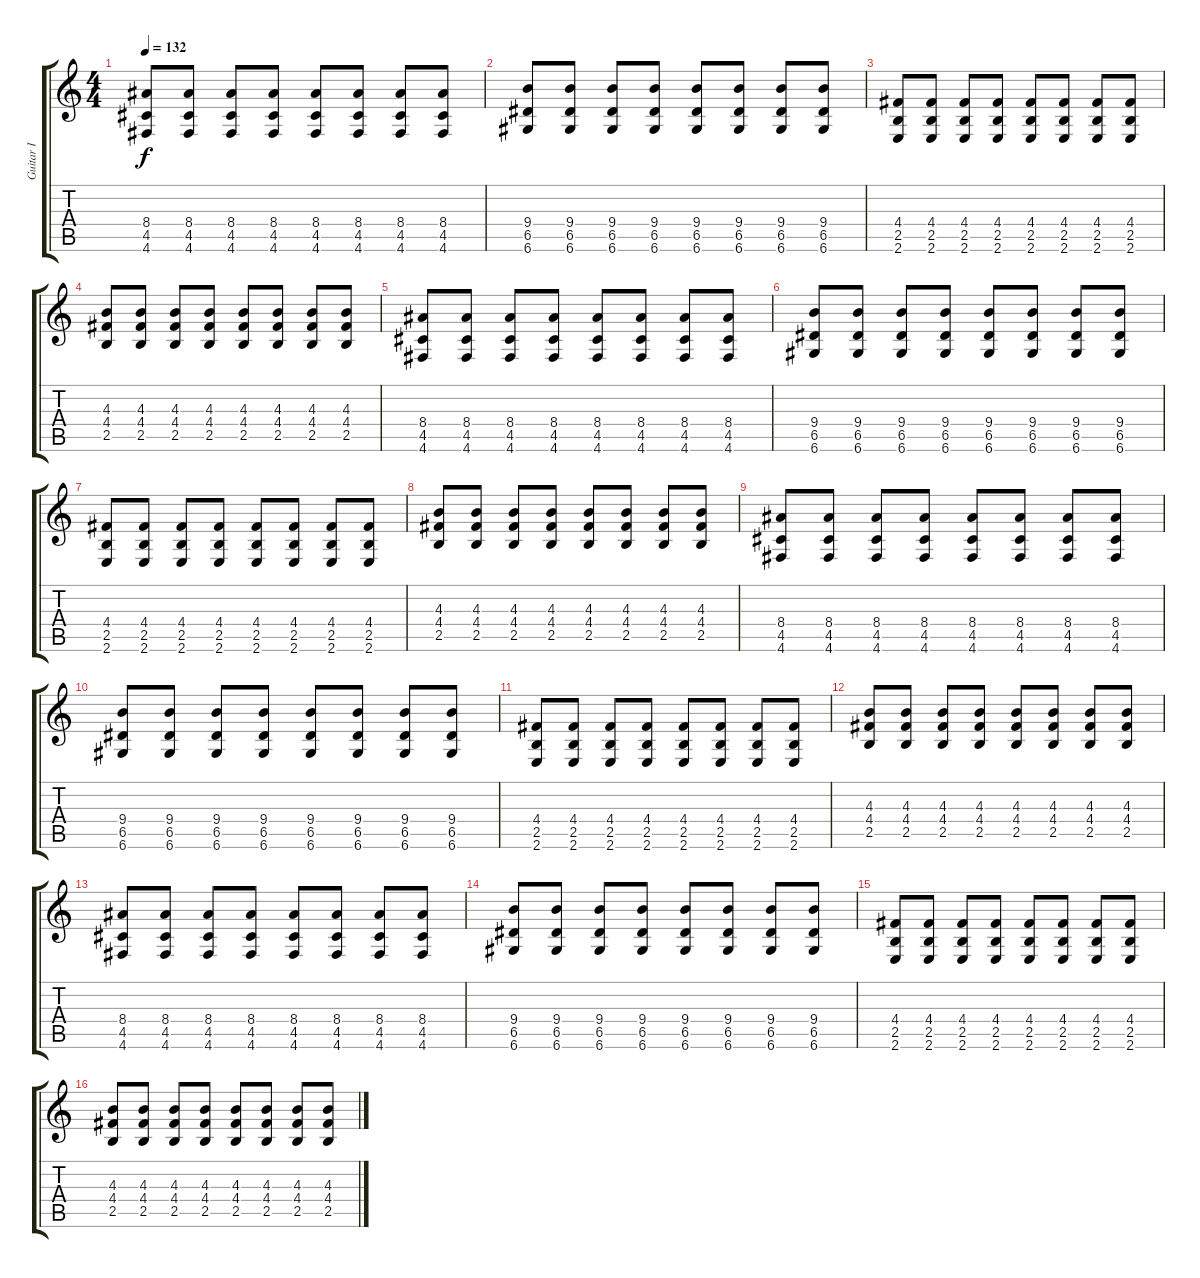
\track ("Guitar I" "Guitar I") {instrument distortionguitar}
\staff {score tabs}
\tuning (E4 B3 G3 D3 A2 D2) {hide}
\ts (4 4)
\tempo 132
\clef g2
\ks c
(8.4 4.5 4.6).8{dy f} (8.4 4.5 4.6).8 (8.4 4.5 4.6).8 (8.4 4.5 4.6).8 (8.4 4.5 4.6).8 (8.4 4.5 4.6).8 (8.4 4.5 4.6).8 (8.4 4.5 4.6).8 |
(9.4 6.5 6.6).8 (9.4 6.5 6.6).8 (9.4 6.5 6.6).8 (9.4 6.5 6.6).8 (9.4 6.5 6.6).8 (9.4 6.5 6.6).8 (9.4 6.5 6.6).8 (9.4 6.5 6.6).8 |
(4.4 2.5 2.6).8 (4.4 2.5 2.6).8 (4.4 2.5 2.6).8 (4.4 2.5 2.6).8 (4.4 2.5 2.6).8 (4.4 2.5 2.6).8 (4.4 2.5 2.6).8 (4.4 2.5 2.6).8 |
(4.3 4.4 2.5).8 (4.3 4.4 2.5).8 (4.3 4.4 2.5).8 (4.3 4.4 2.5).8 (4.3 4.4 2.5).8 (4.3 4.4 2.5).8 (4.3 4.4 2.5).8 (4.3 4.4 2.5).8 |
(8.4 4.5 4.6).8 (8.4 4.5 4.6).8 (8.4 4.5 4.6).8 (8.4 4.5 4.6).8 (8.4 4.5 4.6).8 (8.4 4.5 4.6).8 (8.4 4.5 4.6).8 (8.4 4.5 4.6).8 |
(9.4 6.5 6.6).8 (9.4 6.5 6.6).8 (9.4 6.5 6.6).8 (9.4 6.5 6.6).8 (9.4 6.5 6.6).8 (9.4 6.5 6.6).8 (9.4 6.5 6.6).8 (9.4 6.5 6.6).8 |
(4.4 2.5 2.6).8 (4.4 2.5 2.6).8 (4.4 2.5 2.6).8 (4.4 2.5 2.6).8 (4.4 2.5 2.6).8 (4.4 2.5 2.6).8 (4.4 2.5 2.6).8 (4.4 2.5 2.6).8 |
(4.3 4.4 2.5).8 (4.3 4.4 2.5).8 (4.3 4.4 2.5).8 (4.3 4.4 2.5).8 (4.3 4.4 2.5).8 (4.3 4.4 2.5).8 (4.3 4.4 2.5).8 (4.3 4.4 2.5).8 |
(8.4 4.5 4.6).8 (8.4 4.5 4.6).8 (8.4 4.5 4.6).8 (8.4 4.5 4.6).8 (8.4 4.5 4.6).8 (8.4 4.5 4.6).8 (8.4 4.5 4.6).8 (8.4 4.5 4.6).8 |
(9.4 6.5 6.6).8 (9.4 6.5 6.6).8 (9.4 6.5 6.6).8 (9.4 6.5 6.6).8 (9.4 6.5 6.6).8 (9.4 6.5 6.6).8 (9.4 6.5 6.6).8 (9.4 6.5 6.6).8 |
(4.4 2.5 2.6).8 (4.4 2.5 2.6).8 (4.4 2.5 2.6).8 (4.4 2.5 2.6).8 (4.4 2.5 2.6).8 (4.4 2.5 2.6).8 (4.4 2.5 2.6).8 (4.4 2.5 2.6).8 |
(4.3 4.4 2.5).8 (4.3 4.4 2.5).8 (4.3 4.4 2.5).8 (4.3 4.4 2.5).8 (4.3 4.4 2.5).8 (4.3 4.4 2.5).8 (4.3 4.4 2.5).8 (4.3 4.4 2.5).8 |
(8.4 4.5 4.6).8 (8.4 4.5 4.6).8 (8.4 4.5 4.6).8 (8.4 4.5 4.6).8 (8.4 4.5 4.6).8 (8.4 4.5 4.6).8 (8.4 4.5 4.6).8 (8.4 4.5 4.6).8 |
(9.4 6.5 6.6).8 (9.4 6.5 6.6).8 (9.4 6.5 6.6).8 (9.4 6.5 6.6).8 (9.4 6.5 6.6).8 (9.4 6.5 6.6).8 (9.4 6.5 6.6).8 (9.4 6.5 6.6).8 |
(4.4 2.5 2.6).8 (4.4 2.5 2.6).8 (4.4 2.5 2.6).8 (4.4 2.5 2.6).8 (4.4 2.5 2.6).8 (4.4 2.5 2.6).8 (4.4 2.5 2.6).8 (4.4 2.5 2.6).8 |
(4.3 4.4 2.5).8 (4.3 4.4 2.5).8 (4.3 4.4 2.5).8 (4.3 4.4 2.5).8 (4.3 4.4 2.5).8 (4.3 4.4 2.5).8 (4.3 4.4 2.5).8 (4.3 4.4 2.5).8
